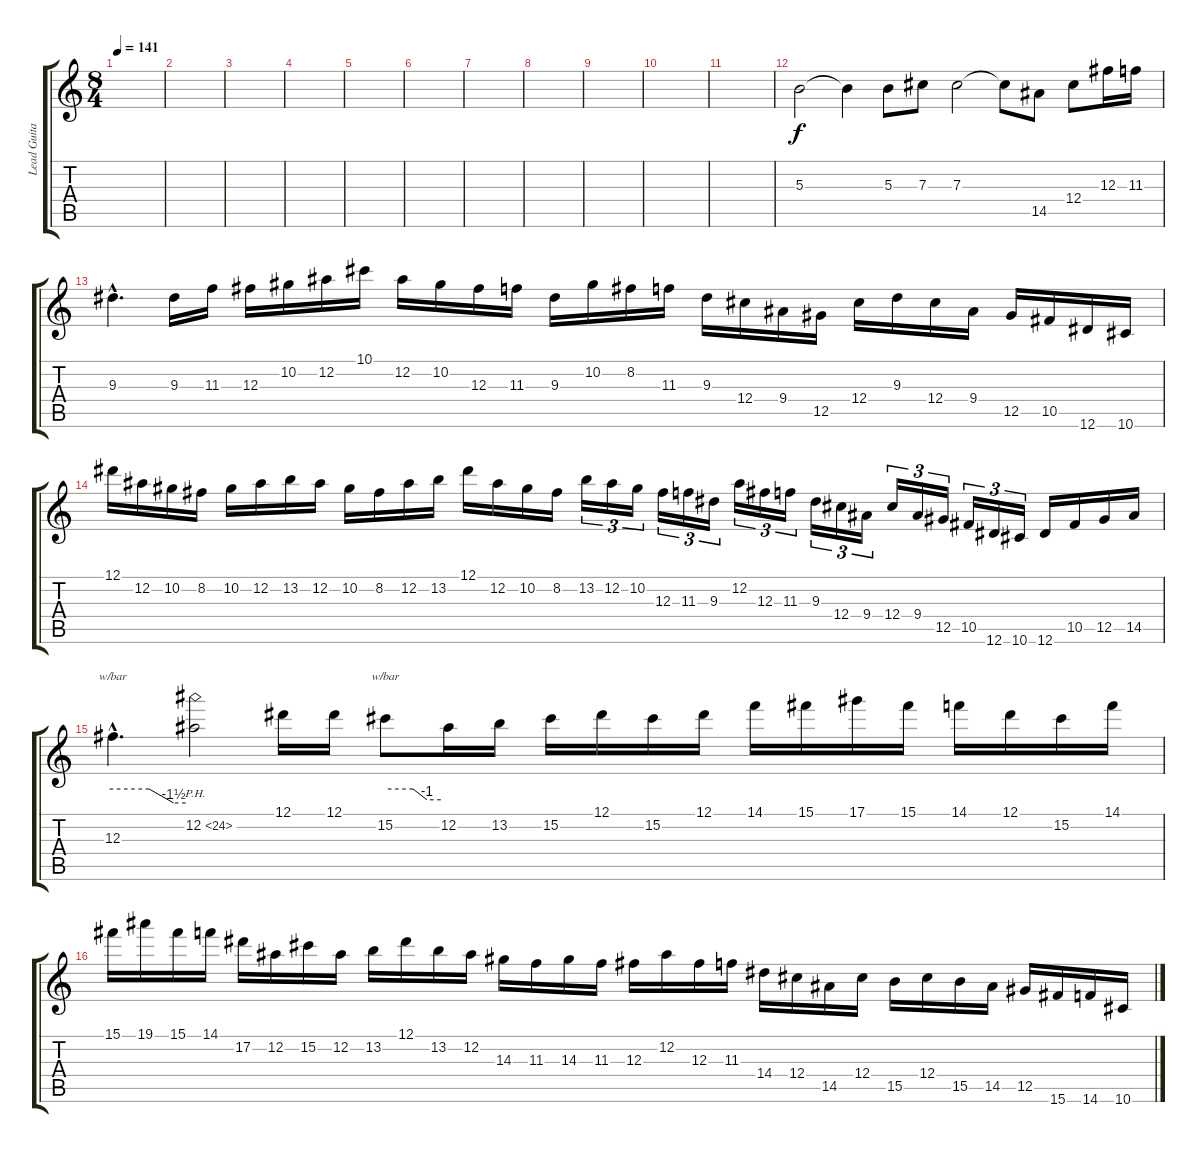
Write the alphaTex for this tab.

\track ("Lead Guitar" "Lead Guita") {instrument distortionguitar}
\staff {score tabs}
\tuning (Eb4 Bb3 Gb3 Db3 Ab2 Eb2) {hide}
\ts (8 4)
\tempo 141
\clef g2
\ks c
|
|
|
|
|
|
|
|
|
|
|
5.3.2 5.3{t}.4 5.3.8 7.3.8 7.3.2 7.3{t}.8 14.5.8 12.4.8 12.3.16 11.3.16 |
9.3{hac}.4{d} 9.3.16 11.3.16 12.3.16 10.2.16 12.2.16 10.1.16 12.2.16 10.2.16 12.3.16 11.3.16 9.3.16 10.2.16 8.2.16 11.3.16 9.3.16 12.4.16 9.4.16 12.5.16 12.4.16 9.3.16 12.4.16 9.4.16 12.5.16 10.5.16 12.6.16 10.6.16 |
12.1.16 12.2.16 10.2.16 8.2.16 10.2.16 12.2.16 13.2.16 12.2.16 10.2.16 8.2.16 12.2.16 13.2.16 12.1.16 12.2.16 10.2.16 8.2.16 13.2.16{tu (3 2)} 12.2.16{tu (3 2)} 10.2.16{tu (3 2)} 12.3.16{tu (3 2)} 11.3.16{tu (3 2)} 9.3.16{tu (3 2)} 12.2.16{tu (3 2)} 12.3.16{tu (3 2)} 11.3.16{tu (3 2)} 9.3.16{tu (3 2)} 12.4.16{tu (3 2)} 9.4.16{tu (3 2)} 12.4.16{tu (3 2)} 9.4.16{tu (3 2)} 12.5.16{tu (3 2)} 10.5.16{tu (3 2)} 12.6.16{tu (3 2)} 10.6.16{tu (3 2)} 12.6.16 10.5.16 12.5.16 14.5.16 |
12.3{hac}.4{d tbe (custom default 0 0 30 0 50 -6 60 -6)} 12.2{ph 12}.2 12.1.16 12.1.16 15.2.8{tbe (custom default 0 0 30 0 45 -4 60 -4)} 12.2.16 13.2.16 15.2.16 12.1.16 15.2.16 12.1.16 14.1.16 15.1.16 17.1.16 15.1.16 14.1.16 12.1.16 15.2.16 14.1.16 |
15.1.16 19.1.16 15.1.16 14.1.16 17.2.16 12.2.16 15.2.16 12.2.16 13.2.16 12.1.16 13.2.16 12.2.16 14.3.16 11.3.16 14.3.16 11.3.16 12.3.16 12.2.16 12.3.16 11.3.16 14.4.16 12.4.16 14.5.16 12.4.16 15.5.16 12.4.16 15.5.16 14.5.16 12.5.16 15.6.16 14.6.16 10.6.16
